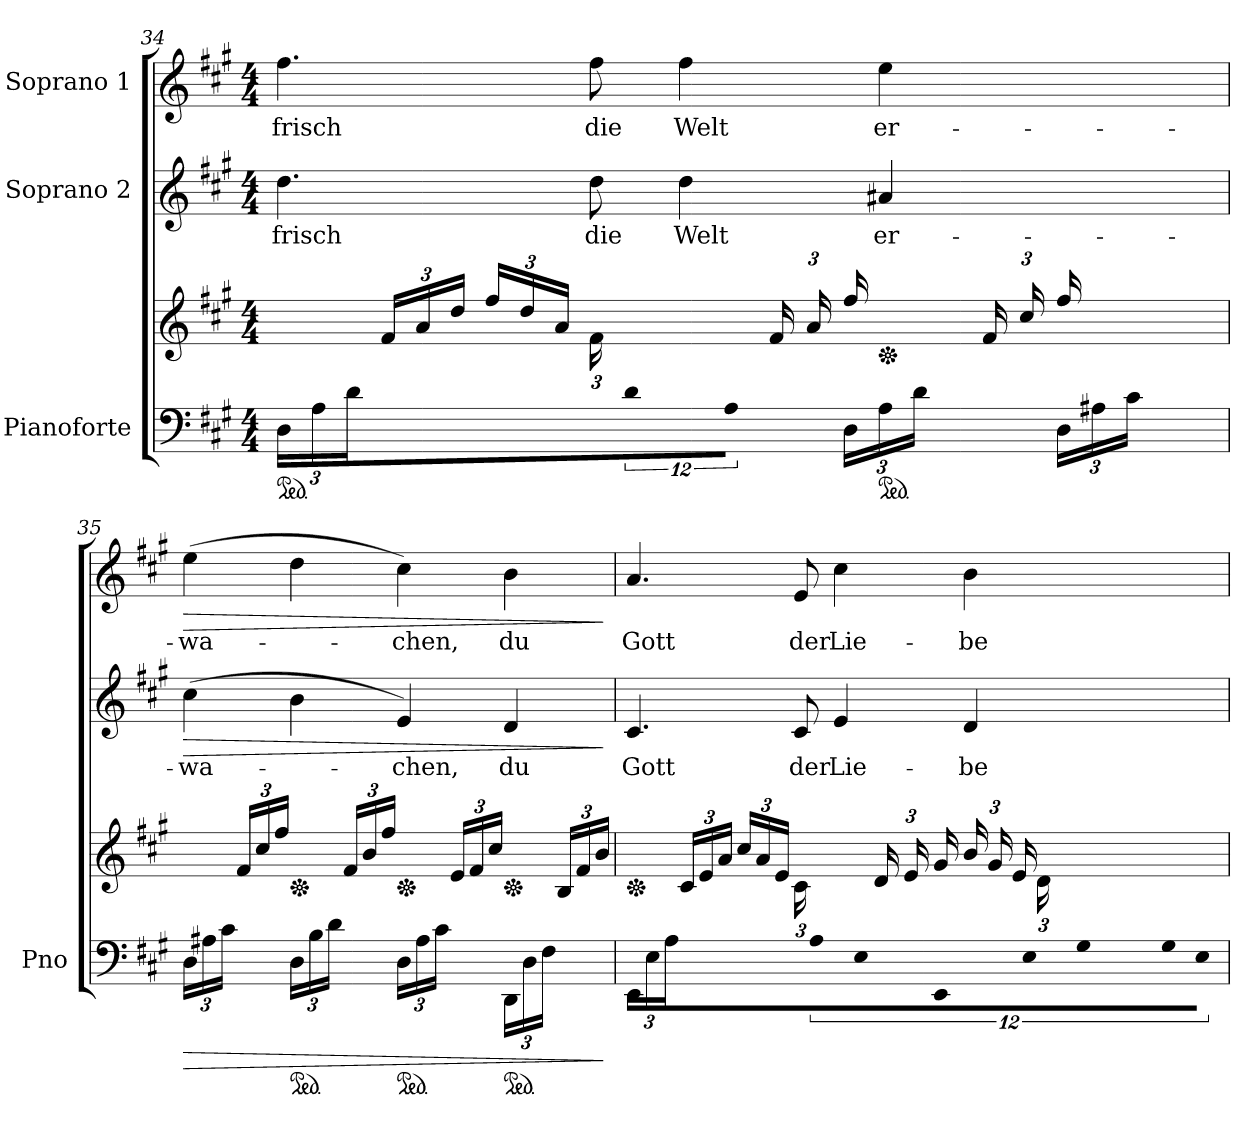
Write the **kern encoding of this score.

**kern	**kern	**dynam	**kern	**text	**dynam	**kern	**text	**dynam
*part3	*part3	*part3	*part2	*part2	*part2	*part1	*part1	*part1
*staff4	*staff3	*staff3/4	*staff2	*staff2	*staff2	*staff1	*staff1	*staff1
*I"Pianoforte	*	*	*I"Soprano 2	*	*	*I"Soprano 1	*	*
*I'Pno	*	*	*	*	*	*	*	*
!!LO:LB:g=z
*clefF4	*clefG2	*	*clefG2	*	*	*clefG2	*	*
*k[f#c#g#]	*k[f#c#g#]	*	*k[f#c#g#]	*	*	*k[f#c#g#]	*	*
*M4/4	*M4/4	*	*M4/4	*	*	*M4/4	*	*
*ped	*	*	*	*	*	*	*	*
=34	=34	=34	=34	=34	=34	=34	=34	=34
*^	*	*	*	*	*	*	*	*
!	!	!	!	!	!LO:LY:b	!	!	!LO:LY:b	!
24D\LL	1ryy	8ryy	.	4.dd\	frisch	.	4.ff#\	frisch	.
24A\	.	.	.	.	.	.	.	.	.
24d\JJ	.	.	.	.	.	.	.	.	.
24%7ryy	.	24f#/LL	.	.	.	.	.	.	.
.	.	24a/	.	.	.	.	.	.	.
.	.	24dd/JJ	.	.	.	.	.	.	.
.	.	24ff#/LL	.	.	.	.	.	.	.
.	.	24dd/	.	.	.	.	.	.	.
.	.	24a/JJ	.	.	.	.	.	.	.
*	*	*Xbrackettup	*	*	*	*	*	*	*
!	!	!	!	!	!LO:LY:b	!	!	!LO:LY:b	!
.	.	24f#\LL	.	8dd\	die	.	8ff#\	die	.
24d/	.	24%5ryy	.	.	.	.	.	.	.
24A/JJ	.	.	.	.	.	.	.	.	.
!	!	!	!	!	!LO:LY:b	!	!	!LO:LY:b	!
24D\LL	.	.	.	4dd\	Welt	.	4ff#\	Welt	.
24A\	.	.	.	.	.	.	.	.	.
24d\JJ	.	.	.	.	.	.	.	.	.
*	*	*brackettup	*	*	*	*	*	*	*
8ryy	.	24f#/LL	.	.	.	.	.	.	.
.	.	24a/	.	.	.	.	.	.	.
.	.	24ff#/JJ	.	.	.	.	.	.	.
*ped	*	*	*	*	*	*	*	*	*
*	*	*Xped	*	*	*	*	*	*	*
!	!	!	!	!	!LO:LY:b	!	!	!LO:LY:b	!
24D\LL	.	8ryy	.	4a#X/	er-	.	4ee\	er-	.
24A#X\	.	.	.	.	.	.	.	.	.
24c#\JJ	.	.	.	.	.	.	.	.	.
8ryy	.	24f#/LL	.	.	.	.	.	.	.
.	.	24cc#/	.	.	.	.	.	.	.
.	.	24ff#/JJ	.	.	.	.	.	.	.
!!LO:LB:g=z
=35	=35	=35	=35	=35	=35	=35	=35	=35	=35
!	!	!	!LO:HP:b=2	!	!LO:LY:b	!LO:HP:b	!	!LO:LY:b	!LO:HP:b
24D\LL	1ryy	8ryy	>	(4cc#\	-wa-	>	(4ee\	-wa-	>
24A#X\	.	.	.	.	.	.	.	.	.
24c#\JJ	.	.	.	.	.	.	.	.	.
8ryy	.	24f#/LL	.	.	.	.	.	.	.
.	.	24cc#/	.	.	.	.	.	.	.
.	.	24ff#/JJ	.	.	.	.	.	.	.
*ped	*	*	*	*	*	*	*	*	*
*	*	*Xped	*	*	*	*	*	*	*
24D\LL	.	8ryy	.	4b\	.	.	4dd\	.	.
24B\	.	.	.	.	.	.	.	.	.
24d\JJ	.	.	.	.	.	.	.	.	.
8ryy	.	24f#/LL	.	.	.	.	.	.	.
.	.	24b/	.	.	.	.	.	.	.
.	.	24ff#/JJ	.	.	.	.	.	.	.
*ped	*	*	*	*	*	*	*	*	*
*	*	*Xped	*	*	*	*	*	*	*
!	!	!	!	!	!LO:LY:b	!	!	!LO:LY:b	!
24D\LL	.	8ryy	.	4e/)	-chen,	.	4cc#\)	-chen,	.
24A#\	.	.	.	.	.	.	.	.	.
24c#\JJ	.	.	.	.	.	.	.	.	.
8ryy	.	24e/LL	.	.	.	.	.	.	.
.	.	24f#/	.	.	.	.	.	.	.
.	.	24cc#/JJ	.	.	.	.	.	.	.
*ped	*	*	*	*	*	*	*	*	*
*	*	*Xped	*	*	*	*	*	*	*
!	!	!	!	!	!LO:LY:b	!	!	!LO:LY:b	!
24DD\LL	.	8ryy	.	4d/	du	.	4b\	du	.
24D\	.	.	.	.	.	.	.	.	.
24F#\JJ	.	.	.	.	.	.	.	.	.
8ryy	.	24B/LL	.	.	.	.	.	.	.
.	.	24f#/	.	.	.	.	.	.	.
.	.	24b/JJ	.	.	.	.	.	.	.
*v	*v	*	*	*	*	*	*	*	*
.	.	]	.	.	]	.	.	]
!!LO:LB:g=z
=36	=36	=36	=36	=36	=36	=36	=36	=36
*^	*	*	*	*	*	*	*	*
*	*	*Xped	*	*	*	*	*	*	*
!	!	!	!	!	!LO:LY:b	!	!	!LO:LY:b	!
24EE\LL	1ryy	8ryy	.	4.c#/	Gott	.	4.a/	Gott	.
24E\	.	.	.	.	.	.	.	.	.
24A\JJ	.	.	.	.	.	.	.	.	.
24%7ryy	.	24c#/LL	.	.	.	.	.	.	.
.	.	24e/	.	.	.	.	.	.	.
.	.	24a/JJ	.	.	.	.	.	.	.
.	.	24cc#/LL	.	.	.	.	.	.	.
.	.	24a/	.	.	.	.	.	.	.
.	.	24e/JJ	.	.	.	.	.	.	.
*	*	*Xbrackettup	*	*	*	*	*	*	*
!	!	!	!	!	!LO:LY:b	!	!	!LO:LY:b	!
.	.	24c#\LL	.	8c#/	der	.	8e/	der	.
24A/	.	24%5ryy	.	.	.	.	.	.	.
24E/JJ	.	.	.	.	.	.	.	.	.
!	!	!	!	!	!LO:LY:b	!	!	!LO:LY:b	!
24EE\LL	.	.	.	4e/	Lie-	.	4cc#\	Lie-	.
24E\	.	.	.	.	.	.	.	.	.
24G#\JJ	.	.	.	.	.	.	.	.	.
24%7ryy	.	24d/LL	.	.	.	.	.	.	.
.	.	24e/	.	.	.	.	.	.	.
.	.	24g#/JJ	.	.	.	.	.	.	.
*	*	*brackettup	*	*	*	*	*	*	*
!	!	!	!	!	!LO:LY:b	!	!	!LO:LY:b	!
.	.	24b/LL	.	4d/	-be	.	4b\	-be	.
.	.	24g#/	.	.	.	.	.	.	.
.	.	24e/JJ	.	.	.	.	.	.	.
*	*	*Xbrackettup	*	*	*	*	*	*	*
.	.	24d\LL	.	.	.	.	.	.	.
24G#/	.	12ryy	.	.	.	.	.	.	.
24E/JJ	.	.	.	.	.	.	.	.	.
*v	*v	*	*	*	*	*	*	*	*
=	=	=	=	=	=	=	=	=
*-	*-	*-	*-	*-	*-	*-	*-	*-
